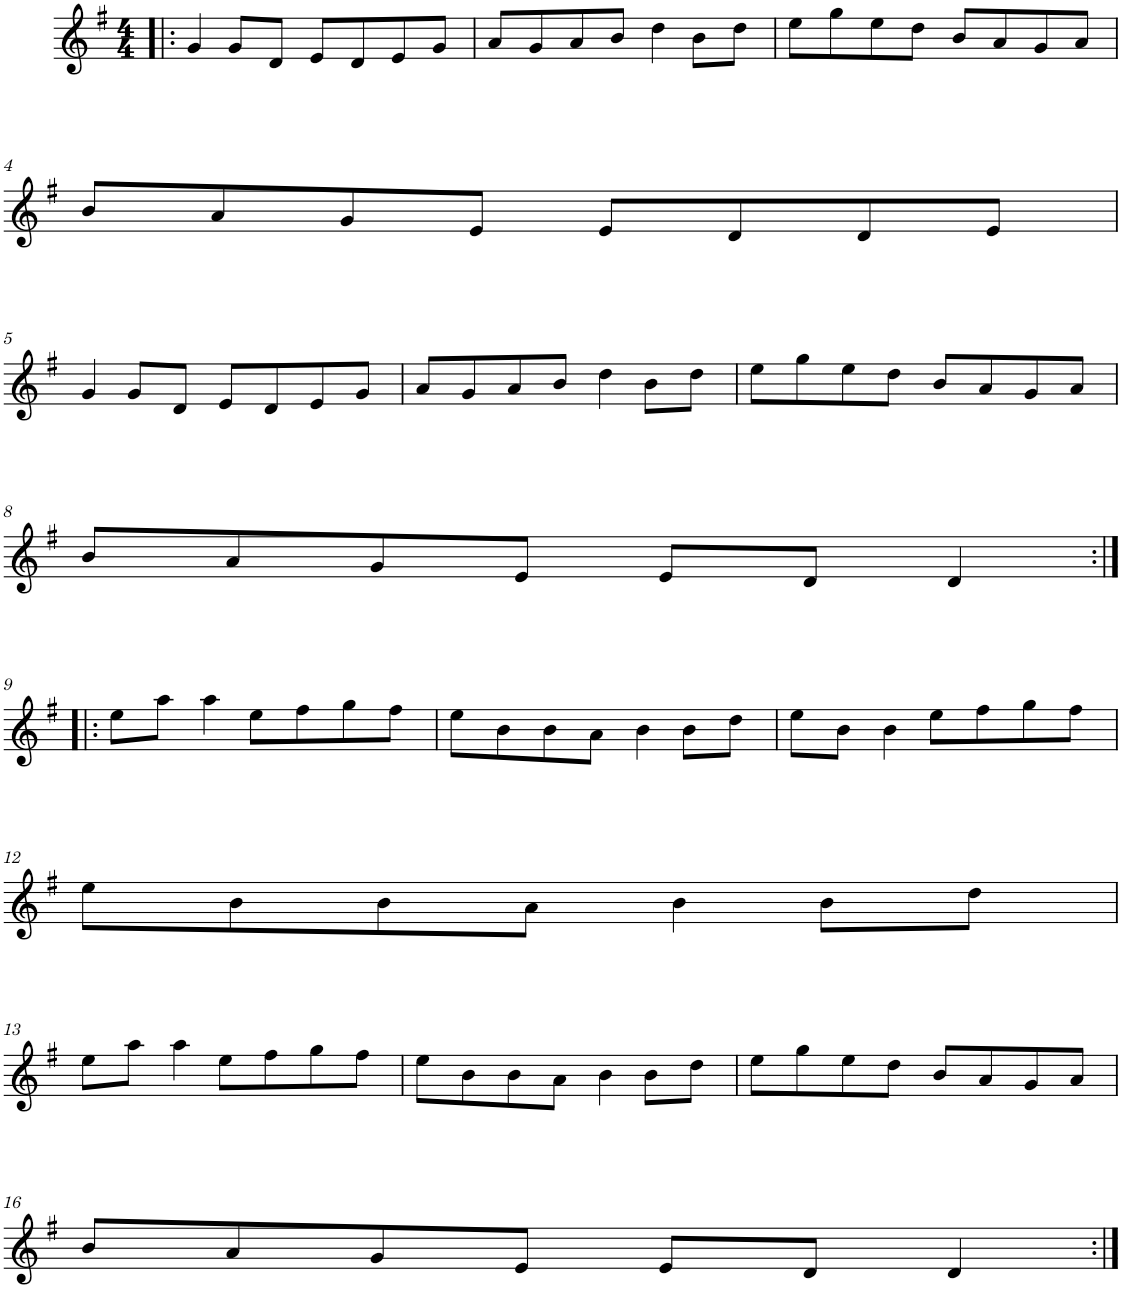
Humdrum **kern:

**kern
*part1
*staff1
*I"Voice
*I'V
*clefG2
*k[f#]
*M4/4
=1!|:
4g/
8g/L
8d/J
8e/L
8d/
8e/
8g/J
=2
8a/L
8g/
8a/
8b/J
4dd\
8b\L
8dd\J
=3
8ee\L
8gg\
8ee\
8dd\J
8b/L
8a/
8g/
8a/J
!!LO:LB:g=z
=4
8b/L
8a/
8g/
8e/J
8e/L
8d/
8d/
8e/J
!!LO:LB:g=z
=5
4g/
8g/L
8d/J
8e/L
8d/
8e/
8g/J
=6
8a/L
8g/
8a/
8b/J
4dd\
8b\L
8dd\J
=7
8ee\L
8gg\
8ee\
8dd\J
8b/L
8a/
8g/
8a/J
!!LO:LB:g=z
=8
8b/L
8a/
8g/
8e/J
8e/L
8d/J
4d/
!!LO:LB:g=z
=9:|!|:
8ee\L
8aa\J
4aa\
8ee\L
8ff#\
8gg\
8ff#\J
=10
8ee\L
8b\
8b\
8a\J
4b\
8b\L
8dd\J
=11
8ee\L
8b\J
4b\
8ee\L
8ff#\
8gg\
8ff#\J
!!LO:LB:g=z
=12
8ee\L
8b\
8b\
8a\J
4b\
8b\L
8dd\J
!!LO:LB:g=z
=13
8ee\L
8aa\J
4aa\
8ee\L
8ff#\
8gg\
8ff#\J
=14
8ee\L
8b\
8b\
8a\J
4b\
8b\L
8dd\J
=15
8ee\L
8gg\
8ee\
8dd\J
8b/L
8a/
8g/
8a/J
!!LO:LB:g=z
=16
8b/L
8a/
8g/
8e/J
8e/L
8d/J
4d/
=:|!
*-
